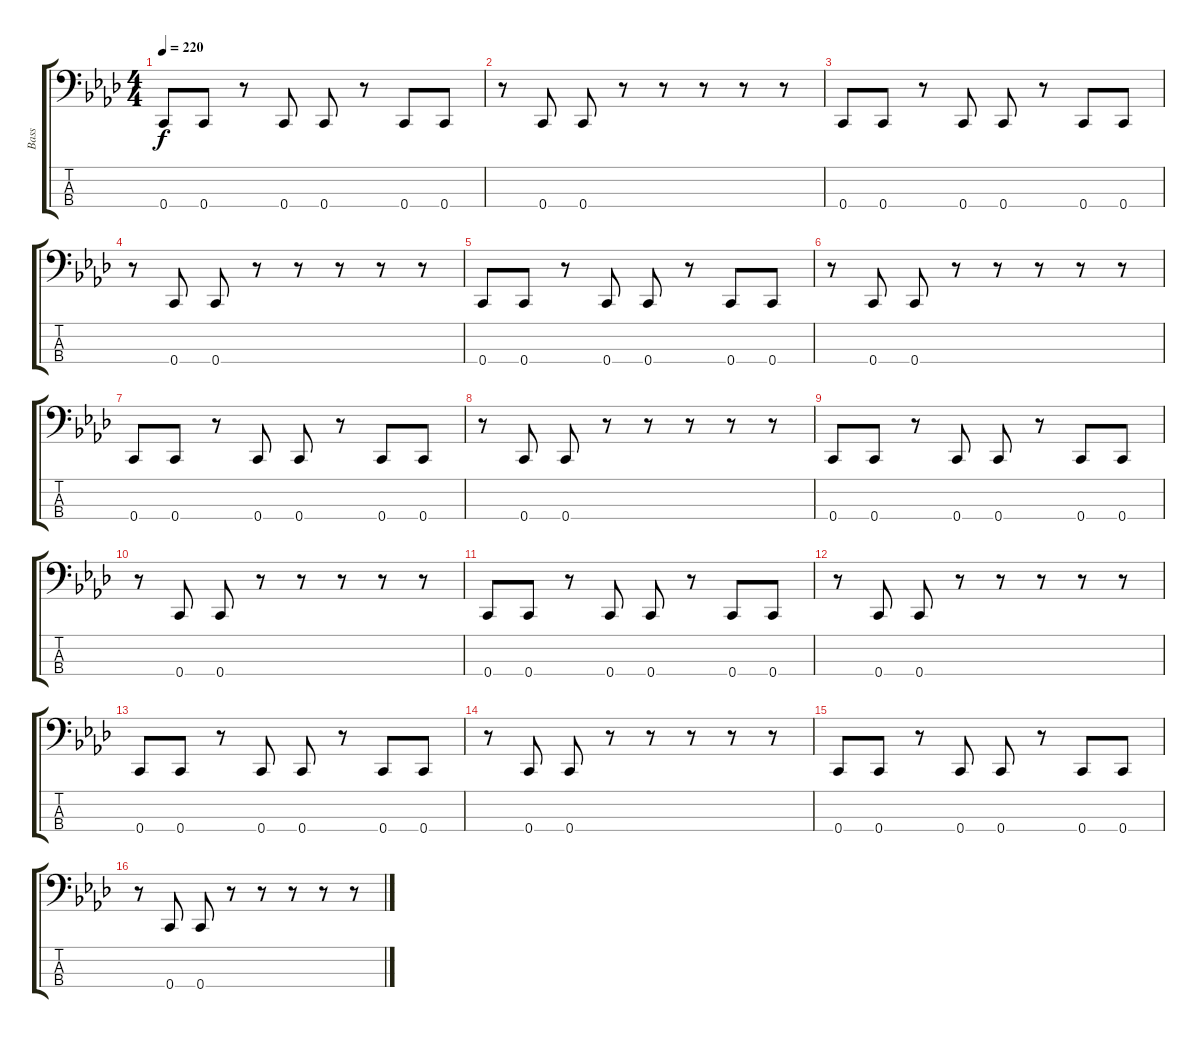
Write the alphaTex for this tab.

\track ("Bass" "Bass") {instrument electricbassfinger}
\staff {score tabs}
\tuning (F2 C2 G1 C1) {hide}
\ts (4 4)
\tempo 220
\clef f4
\ks fminor
0.4.8{dy f} 0.4.8 r.8 0.4.8 0.4.8 r.8 0.4.8 0.4.8 |
r.8 0.4.8 0.4.8 r.8 r.8 r.8 r.8 r.8 |
0.4.8 0.4.8 r.8 0.4.8 0.4.8 r.8 0.4.8 0.4.8 |
r.8 0.4.8 0.4.8 r.8 r.8 r.8 r.8 r.8 |
0.4.8 0.4.8 r.8 0.4.8 0.4.8 r.8 0.4.8 0.4.8 |
r.8 0.4.8 0.4.8 r.8 r.8 r.8 r.8 r.8 |
0.4.8 0.4.8 r.8 0.4.8 0.4.8 r.8 0.4.8 0.4.8 |
r.8 0.4.8 0.4.8 r.8 r.8 r.8 r.8 r.8 |
0.4.8 0.4.8 r.8 0.4.8 0.4.8 r.8 0.4.8 0.4.8 |
r.8 0.4.8 0.4.8 r.8 r.8 r.8 r.8 r.8 |
0.4.8 0.4.8 r.8 0.4.8 0.4.8 r.8 0.4.8 0.4.8 |
r.8 0.4.8 0.4.8 r.8 r.8 r.8 r.8 r.8 |
0.4.8 0.4.8 r.8 0.4.8 0.4.8 r.8 0.4.8 0.4.8 |
r.8 0.4.8 0.4.8 r.8 r.8 r.8 r.8 r.8 |
0.4.8 0.4.8 r.8 0.4.8 0.4.8 r.8 0.4.8 0.4.8 |
r.8 0.4.8 0.4.8 r.8 r.8 r.8 r.8 r.8
